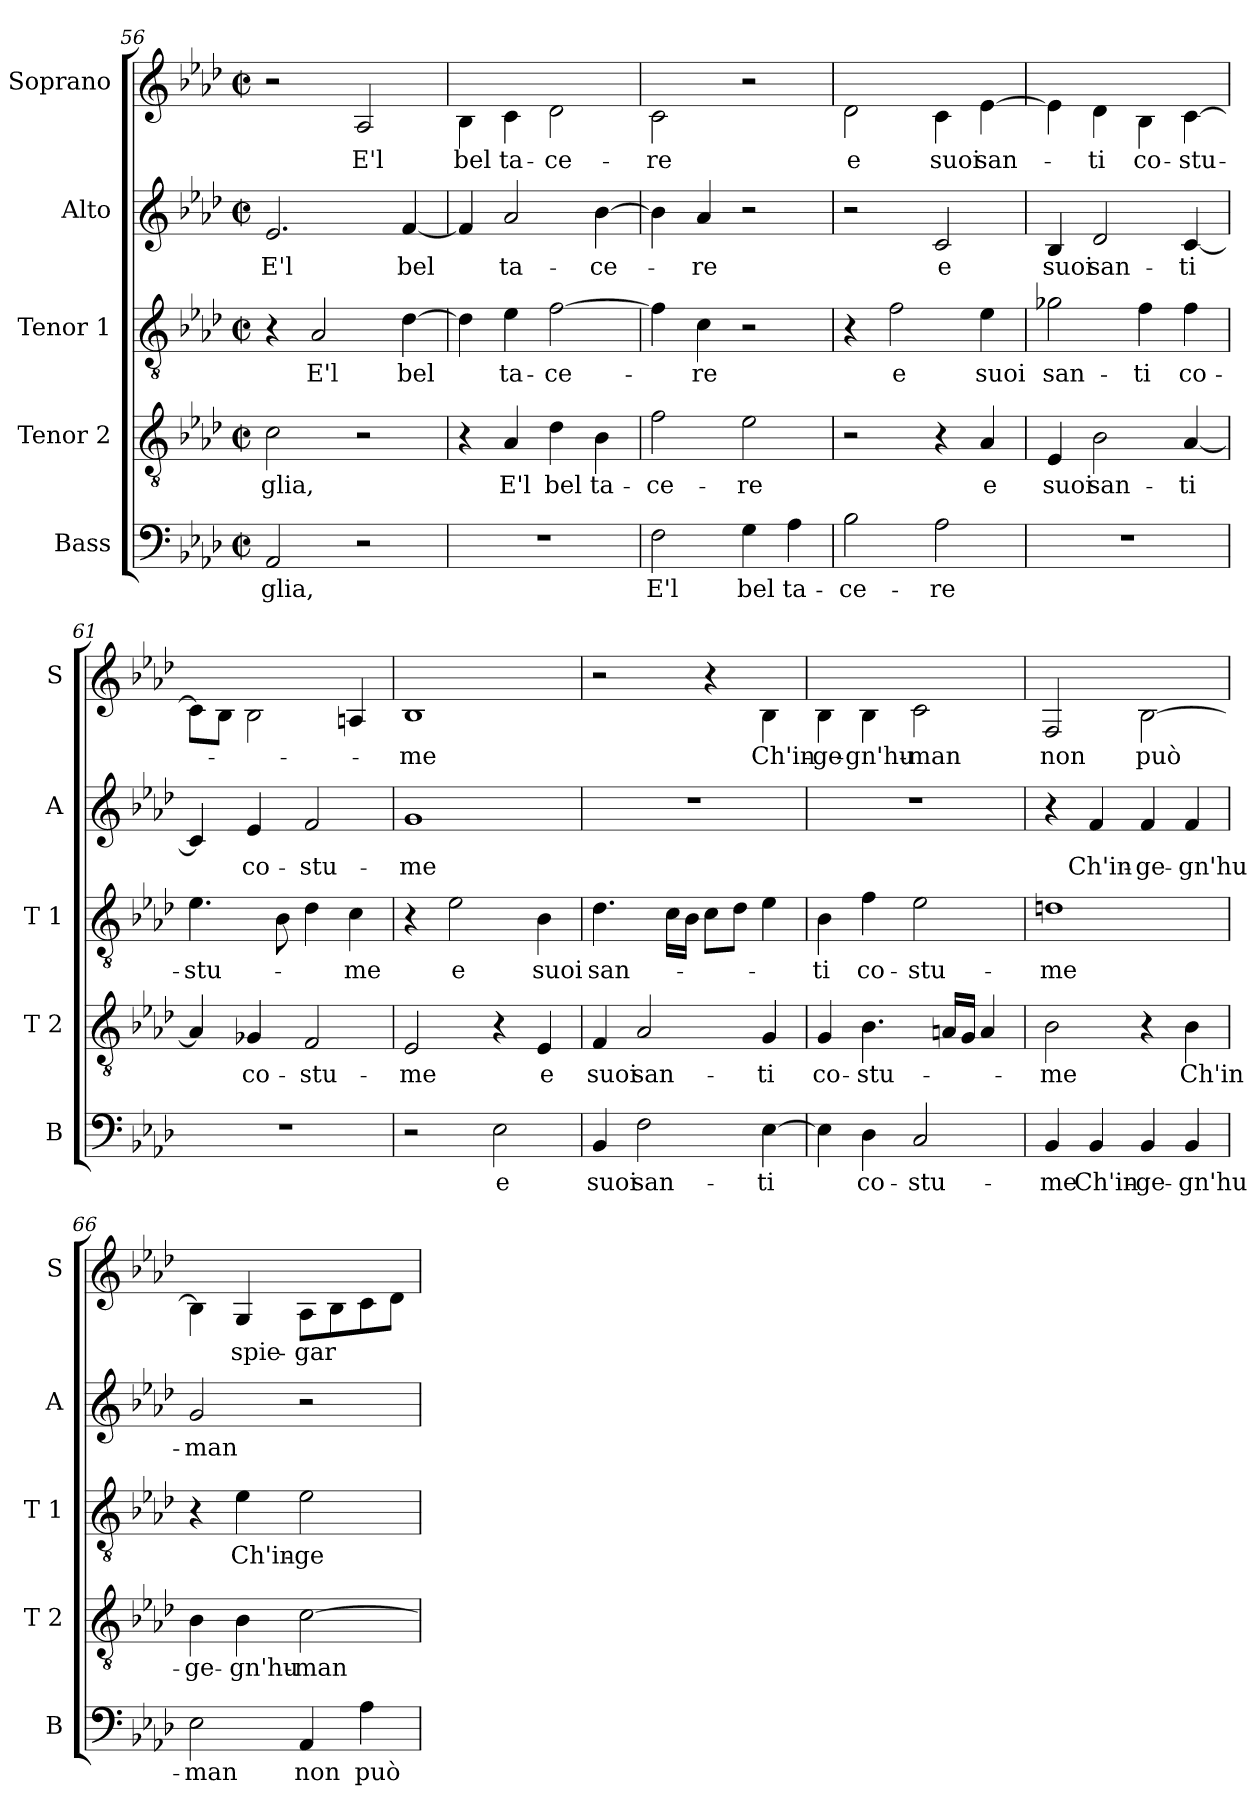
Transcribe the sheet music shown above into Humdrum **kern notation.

**kern	**text	**kern	**text	**kern	**text	**kern	**text	**kern	**text
*part5	*part5	*part4	*part4	*part3	*part3	*part2	*part2	*part1	*part1
*staff5	*staff5	*staff4	*staff4	*staff3	*staff3	*staff2	*staff2	*staff1	*staff1
*I"Bass	*	*I"Tenor 2	*	*I"Tenor 1	*	*I"Alto	*	*I"Soprano	*
*I'B	*	*I'T 2	*	*I'T 1	*	*I'A	*	*I'S	*
!!LO:LB:g=z
*clefF4	*	*clefGv2	*	*clefGv2	*	*clefG2	*	*clefG2	*
*	*	*	*	*	*	*	*	*ITrd-7c-12	*
*k[b-e-a-d-]	*	*k[b-e-a-d-]	*	*k[b-e-a-d-]	*	*k[b-e-a-d-]	*	*k[b-e-a-d-]	*
*A-:	*	*A-:	*	*A-:	*	*A-:	*	*A-:	*
*M2/2	*	*M2/2	*	*M2/2	*	*M2/2	*	*M2/2	*
*met(c|)	*	*met(c|)	*	*met(c|)	*	*met(c|)	*	*met(c|)	*
=56	=56	=56	=56	=56	=56	=56	=56	=56	=56
!	!LO:LY:b	!	!LO:LY:b	!	!	!	!LO:LY:b	!	!
2AA-/	-glia,	2c\	-glia,	4r	.	2.e-/	E'l	2r	.
!	!	!	!	!	!LO:LY:b	!	!	!	!
.	.	.	.	2A-/	E'l	.	.	.	.
!	!	!	!	!	!	!	!	!	!LO:LY:b
2r	.	2r	.	.	.	.	.	2a-/	E'l
!	!	!	!	!	!LO:LY:b	!	!LO:LY:b	!	!
.	.	.	.	[4d-\	bel	[4f/	bel	.	.
=57	=57	=57	=57	=57	=57	=57	=57	=57	=57
!	!	!	!	!	!	!	!	!	!LO:LY:b
1r	.	4r	.	4d-\]	.	4f/]	.	4b-\	bel
!	!	!	!LO:LY:b	!	!LO:LY:b	!	!LO:LY:b	!	!LO:LY:b
.	.	4A-/	E'l	4e-\	ta-	2a-/	ta-	4cc\	ta-
!	!	!	!LO:LY:b	!	!LO:LY:b	!	!	!	!LO:LY:b
.	.	4d-\	bel	[2f\	-ce-	.	.	2dd-\	-ce-
!	!	!	!LO:LY:b	!	!	!	!LO:LY:b	!	!
.	.	4B-\	ta-	.	.	[4b-\	-ce-	.	.
=58	=58	=58	=58	=58	=58	=58	=58	=58	=58
!	!LO:LY:b	!	!LO:LY:b	!	!	!	!	!	!LO:LY:b
2F\	E'l	2f\	-ce-	4f\]	.	4b-\]	.	2cc\	-re
!	!	!	!	!	!LO:LY:b	!	!LO:LY:b	!	!
.	.	.	.	4c\	-re	4a-/	-re	.	.
!	!LO:LY:b	!	!LO:LY:b	!	!	!	!	!	!
4G\	bel	2e-\	-re	2r	.	2r	.	2r	.
!	!LO:LY:b	!	!	!	!	!	!	!	!
4A-\	ta-	.	.	.	.	.	.	.	.
=59	=59	=59	=59	=59	=59	=59	=59	=59	=59
!	!LO:LY:b	!	!	!	!	!	!	!	!LO:LY:b
2B-\	-ce-	2r	.	4r	.	2r	.	2dd-\	e
!	!	!	!	!	!LO:LY:b	!	!	!	!
.	.	.	.	2f\	e	.	.	.	.
!	!LO:LY:b	!	!	!	!	!	!LO:LY:b	!	!LO:LY:b
2A-\	-re	4r	.	.	.	2c/	e	4cc\	suoi
!	!	!	!LO:LY:b	!	!LO:LY:b	!	!	!	!LO:LY:b
.	.	4A-/	e	4e-\	suoi	.	.	[4ee-\	san-
=60	=60	=60	=60	=60	=60	=60	=60	=60	=60
!	!	!	!LO:LY:b	!	!LO:LY:b	!	!LO:LY:b	!	!
1r	.	4E-/	suoi	2g-X\	san-	4B-/	suoi	4ee-\]	.
!	!	!	!LO:LY:b	!	!	!	!LO:LY:b	!	!LO:LY:b
.	.	2B-\	san-	.	.	2d-/	san-	4dd-\	-ti
!	!	!	!	!	!LO:LY:b	!	!	!	!LO:LY:b
.	.	.	.	4f\	-ti	.	.	4b-\	co-
!	!	!	!LO:LY:b	!	!LO:LY:b	!	!LO:LY:b	!	!LO:LY:b
.	.	[4A-/	-ti	4f\	co-	[4c/	-ti	[4cc\	-stu-
=61	=61	=61	=61	=61	=61	=61	=61	=61	=61
!	!	!	!	!	!LO:LY:b	!	!	!	!
1r	.	4A-/]	.	4.e-\	-stu-	4c/]	.	8cc\L]	.
.	.	.	.	.	.	.	.	8b-\J	.
!	!	!	!LO:LY:b	!	!	!	!LO:LY:b	!	!
.	.	4G-X/	co-	.	.	4e-/	co-	2b-\	.
.	.	.	.	8B-\	.	.	.	.	.
!	!	!	!LO:LY:b	!	!	!	!LO:LY:b	!	!
.	.	2F/	-stu-	4d-\	.	2f/	-stu-	.	.
!	!	!	!	!	!LO:LY:b	!	!	!	!
.	.	.	.	4c\	-me	.	.	4an/	.
=62	=62	=62	=62	=62	=62	=62	=62	=62	=62
!	!	!	!LO:LY:b	!	!	!	!LO:LY:b	!	!LO:LY:b
2r	.	2E-/	-me	4r	.	1g	-me	1b-	-me
!	!	!	!	!	!LO:LY:b	!	!	!	!
.	.	.	.	2e-\	e	.	.	.	.
!	!LO:LY:b	!	!	!	!	!	!	!	!
2E-\	e	4r	.	.	.	.	.	.	.
!	!	!	!LO:LY:b	!	!LO:LY:b	!	!	!	!
.	.	4E-/	e	4B-\	suoi	.	.	.	.
!!LO:PB:g=z
=63	=63	=63	=63	=63	=63	=63	=63	=63	=63
!	!LO:LY:b	!	!LO:LY:b	!	!LO:LY:b	!	!	!	!
4BB-/	suoi	4F/	suoi	4.d-\	san-	1r	.	2r	.
!	!LO:LY:b	!	!LO:LY:b	!	!	!	!	!	!
2F\	san-	2A-/	san-	.	.	.	.	.	.
.	.	.	.	16c\LL	.	.	.	.	.
.	.	.	.	16B-\JJ	.	.	.	.	.
.	.	.	.	8c\L	.	.	.	4r	.
.	.	.	.	8d-\J	.	.	.	.	.
!	!LO:LY:b	!	!LO:LY:b	!	!	!	!	!	!LO:LY:b
[4E-\	-ti	4G/	-ti	4e-\	.	.	.	4b-\	Ch'in-
=64	=64	=64	=64	=64	=64	=64	=64	=64	=64
!	!	!	!LO:LY:b	!	!LO:LY:b	!	!	!	!LO:LY:b
4E-\]	.	4G/	co-	4B-\	-ti	1r	.	4b-\	-ge-
!	!LO:LY:b	!	!LO:LY:b	!	!LO:LY:b	!	!	!	!LO:LY:b
4D-\	co-	4.B-\	-stu-	4f\	co-	.	.	4b-\	-gn'hu-
!	!LO:LY:b	!	!	!	!LO:LY:b	!	!	!	!LO:LY:b
2C/	-stu-	.	.	2e-\	-stu-	.	.	2cc\	-man
.	.	16An/LL	.	.	.	.	.	.	.
.	.	16G/JJ	.	.	.	.	.	.	.
.	.	4A/	.	.	.	.	.	.	.
=65	=65	=65	=65	=65	=65	=65	=65	=65	=65
!	!LO:LY:b	!	!LO:LY:b	!	!LO:LY:b	!	!	!	!LO:LY:b
4BB-/	-me	2B-\	-me	1dn	-me	4r	.	2f/	non
!	!LO:LY:b	!	!	!	!	!	!LO:LY:b	!	!
4BB-/	Ch'in-	.	.	.	.	4f/	Ch'in-	.	.
!	!LO:LY:b	!	!	!	!	!	!LO:LY:b	!	!LO:LY:b
4BB-/	-ge-	4r	.	.	.	4f/	-ge-	[2b-\	può
!	!LO:LY:b	!	!LO:LY:b	!	!	!	!LO:LY:b	!	!
4BB-/	-gn'hu-	4B-\	Ch'in-	.	.	4f/	-gn'hu-	.	.
=66	=66	=66	=66	=66	=66	=66	=66	=66	=66
!	!LO:LY:b	!	!LO:LY:b	!	!	!	!LO:LY:b	!	!
2E-\	-man	4B-\	-ge-	4r	.	2g/	-man	4b-\]	.
!	!	!	!LO:LY:b	!	!LO:LY:b	!	!	!	!LO:LY:b
.	.	4B-\	-gn'hu-	4e-\	Ch'in-	.	.	4g/	spie-
!	!LO:LY:b	!	!LO:LY:b	!	!LO:LY:b	!	!	!	!LO:LY:b
4AA-/	non	[2c\	-man	2e-\	-ge-	2r	.	8a-\L	-gar
.	.	.	.	.	.	.	.	8b-\	.
!	!LO:LY:b	!	!	!	!	!	!	!	!
4A-\	può	.	.	.	.	.	.	8cc\	.
.	.	.	.	.	.	.	.	8dd-\J	.
=	=	=	=	=	=	=	=	=	=
*-	*-	*-	*-	*-	*-	*-	*-	*-	*-
